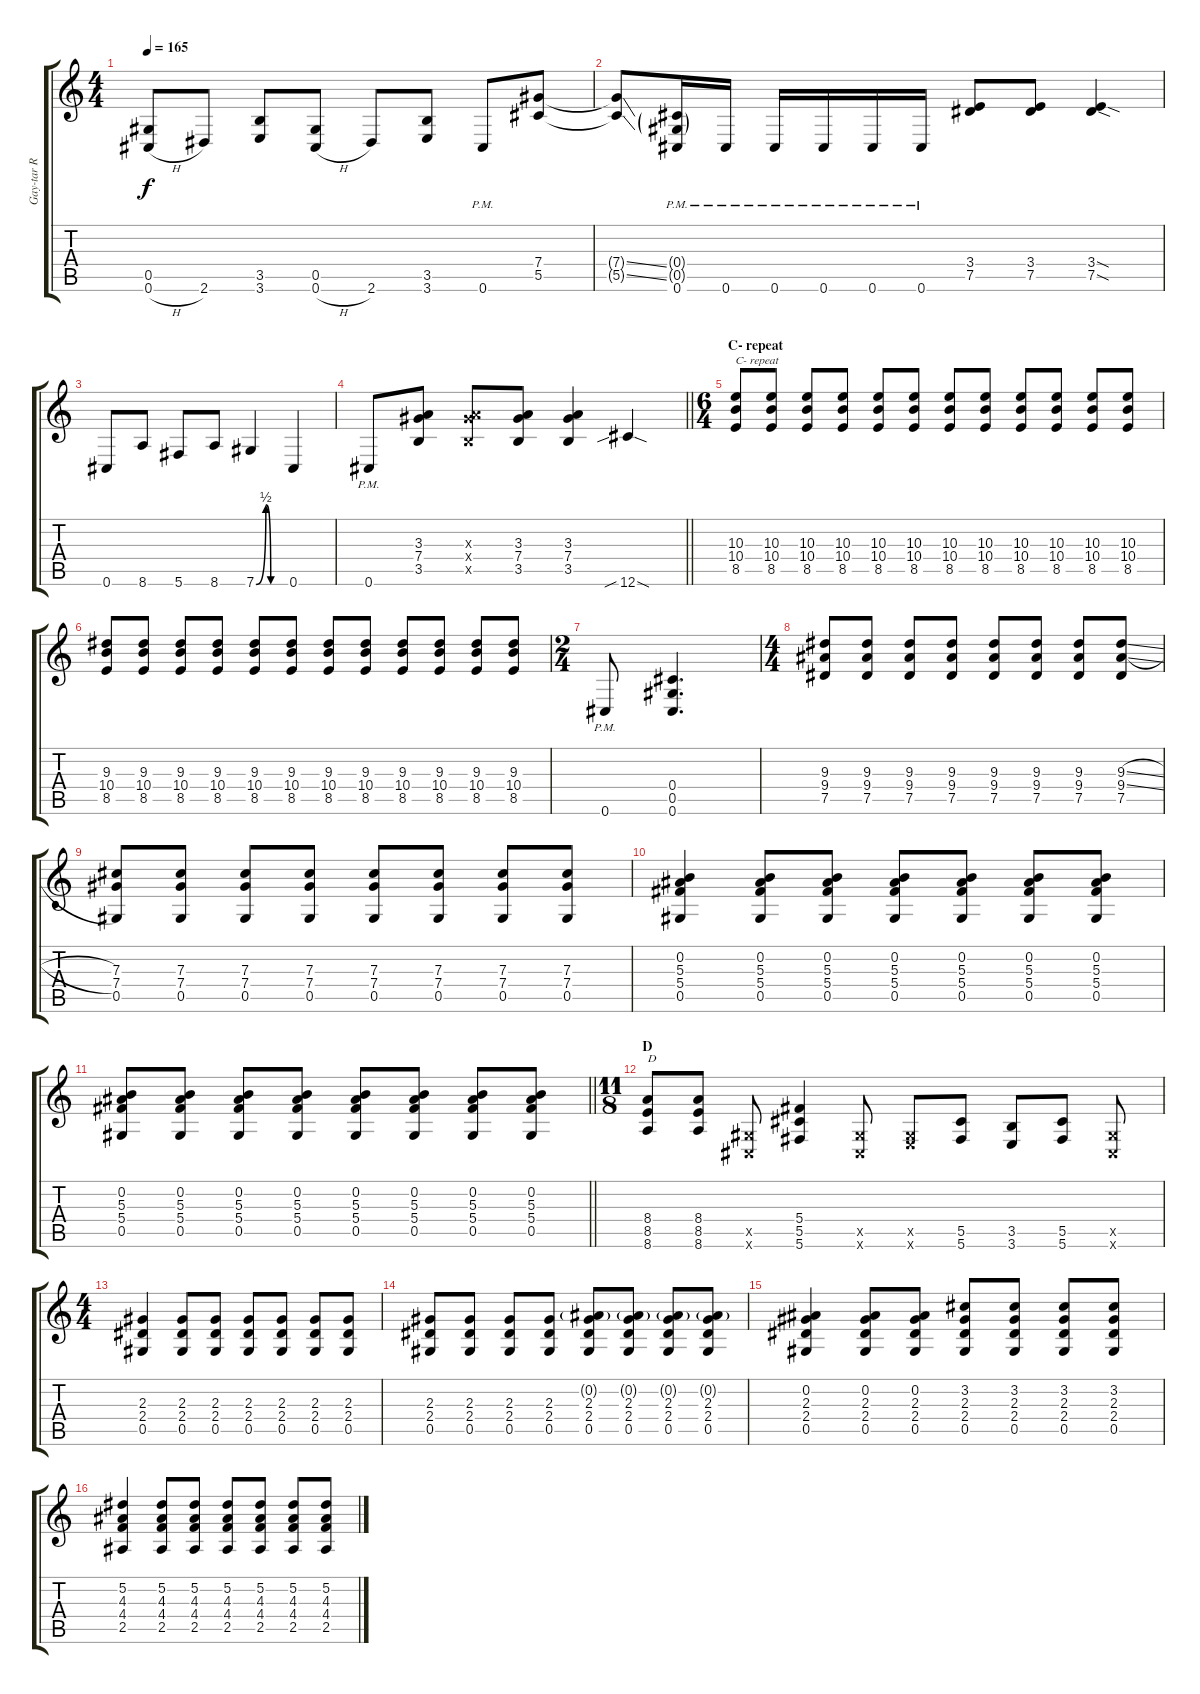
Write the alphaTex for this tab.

\track ("Gay-tar R" "Gay-tar R") {instrument distortionguitar}
\staff {score tabs}
\tuning (Eb4 Bb3 Gb3 Db3 Ab2 Db2) {hide}
\ts (4 4)
\tempo 165
\clef g2
\ks c
(0.5 0.6{h}).8{dy f} 2.6.8 (3.5 3.6).8 (0.5 0.6{h}).8 2.6.8 (3.5 3.6).8 0.6{pm}.8 (7.4 5.5).8 |
(7.4{ss t} 5.5{ss t}).8 (0.4{g} 0.5{g} 0.6{pm}).16 0.6{pm}.16 0.6{pm}.16 0.6{pm}.16 0.6{pm}.16 0.6{pm}.16 (3.4 7.5).8 (3.4 7.5).8 (3.4{sod} 7.5{sod}).4 |
0.6.8 8.6.8 5.6.8 8.6.8 7.6{be (custom 0 0 20 2 30 0 60 0)}.4 0.6.4 |
\barLineRight lightlight
0.6{pm}.8 (3.3 7.4 3.5).8 (3.3{x} 7.4{x} 3.5{x}).8 (3.3 7.4 3.5).8 (3.3 7.4 3.5).4 12.6{sib sod}.4 |
\ts (6 4)
\section ("" "C- repeat")
(10.3 10.4 8.5).8{txt "C- repeat"} (10.3 10.4 8.5).8 (10.3 10.4 8.5).8 (10.3 10.4 8.5).8 (10.3 10.4 8.5).8 (10.3 10.4 8.5).8 (10.3 10.4 8.5).8 (10.3 10.4 8.5).8 (10.3 10.4 8.5).8 (10.3 10.4 8.5).8 (10.3 10.4 8.5).8 (10.3 10.4 8.5).8 |
(9.3 10.4 8.5).8 (9.3 10.4 8.5).8 (9.3 10.4 8.5).8 (9.3 10.4 8.5).8 (9.3 10.4 8.5).8 (9.3 10.4 8.5).8 (9.3 10.4 8.5).8 (9.3 10.4 8.5).8 (9.3 10.4 8.5).8 (9.3 10.4 8.5).8 (9.3 10.4 8.5).8 (9.3 10.4 8.5).8 |
\ts (2 4)
0.6{pm}.8 (0.4 0.5 0.6).4{d} |
\ts (4 4)
(9.3 9.4 7.5).8 (9.3 9.4 7.5).8 (9.3 9.4 7.5).8 (9.3 9.4 7.5).8 (9.3 9.4 7.5).8 (9.3 9.4 7.5).8 (9.3 9.4 7.5).8 (9.3{sl} 9.4{sl} 7.5).8 |
(7.3 7.4 0.5).8 (7.3 7.4 0.5).8 (7.3 7.4 0.5).8 (7.3 7.4 0.5).8 (7.3 7.4 0.5).8 (7.3 7.4 0.5).8 (7.3 7.4 0.5).8 (7.3 7.4 0.5).8 |
(0.2 5.3 5.4 0.5).4 (0.2 5.3 5.4 0.5).8 (0.2 5.3 5.4 0.5).8 (0.2 5.3 5.4 0.5).8 (0.2 5.3 5.4 0.5).8 (0.2 5.3 5.4 0.5).8 (0.2 5.3 5.4 0.5).8 |
\barLineRight lightlight
(0.2 5.3 5.4 0.5).8 (0.2 5.3 5.4 0.5).8 (0.2 5.3 5.4 0.5).8 (0.2 5.3 5.4 0.5).8 (0.2 5.3 5.4 0.5).8 (0.2 5.3 5.4 0.5).8 (0.2 5.3 5.4 0.5).8 (0.2 5.3 5.4 0.5).8 |
\ts (11 8)
\section ("" "D")
(8.4 8.5 8.6).8{txt "D"} (8.4 8.5 8.6).8 (0.5{x} 0.6{x}).8 (5.4 5.5 5.6).4 (0.5{x} 0.6{x}).8 (0.5{x} 3.6{x}).8 (5.5 5.6).8 (3.5 3.6).8 (5.5 5.6).8 (0.5{x} 0.6{x}).8 |
\ts (4 4)
(2.3 2.4 0.5).4 (2.3 2.4 0.5).8 (2.3 2.4 0.5).8 (2.3 2.4 0.5).8 (2.3 2.4 0.5).8 (2.3 2.4 0.5).8 (2.3 2.4 0.5).8 |
(2.3 2.4 0.5).8 (2.3 2.4 0.5).8 (2.3 2.4 0.5).8 (2.3 2.4 0.5).8 (0.2{g} 2.3 2.4 0.5).8 (0.2{g} 2.3 2.4 0.5).8 (0.2{g} 2.3 2.4 0.5).8 (0.2{g} 2.3 2.4 0.5).8 |
(0.2 2.3 2.4 0.5).4 (0.2 2.3 2.4 0.5).8 (0.2 2.3 2.4 0.5).8 (3.2 2.3 2.4 0.5).8 (3.2 2.3 2.4 0.5).8 (3.2 2.3 2.4 0.5).8 (3.2 2.3 2.4 0.5).8 |
(5.2 4.3 4.4 2.5).4 (5.2 4.3 4.4 2.5).8 (5.2 4.3 4.4 2.5).8 (5.2 4.3 4.4 2.5).8 (5.2 4.3 4.4 2.5).8 (5.2 4.3 4.4 2.5).8 (5.2 4.3 4.4 2.5).8
